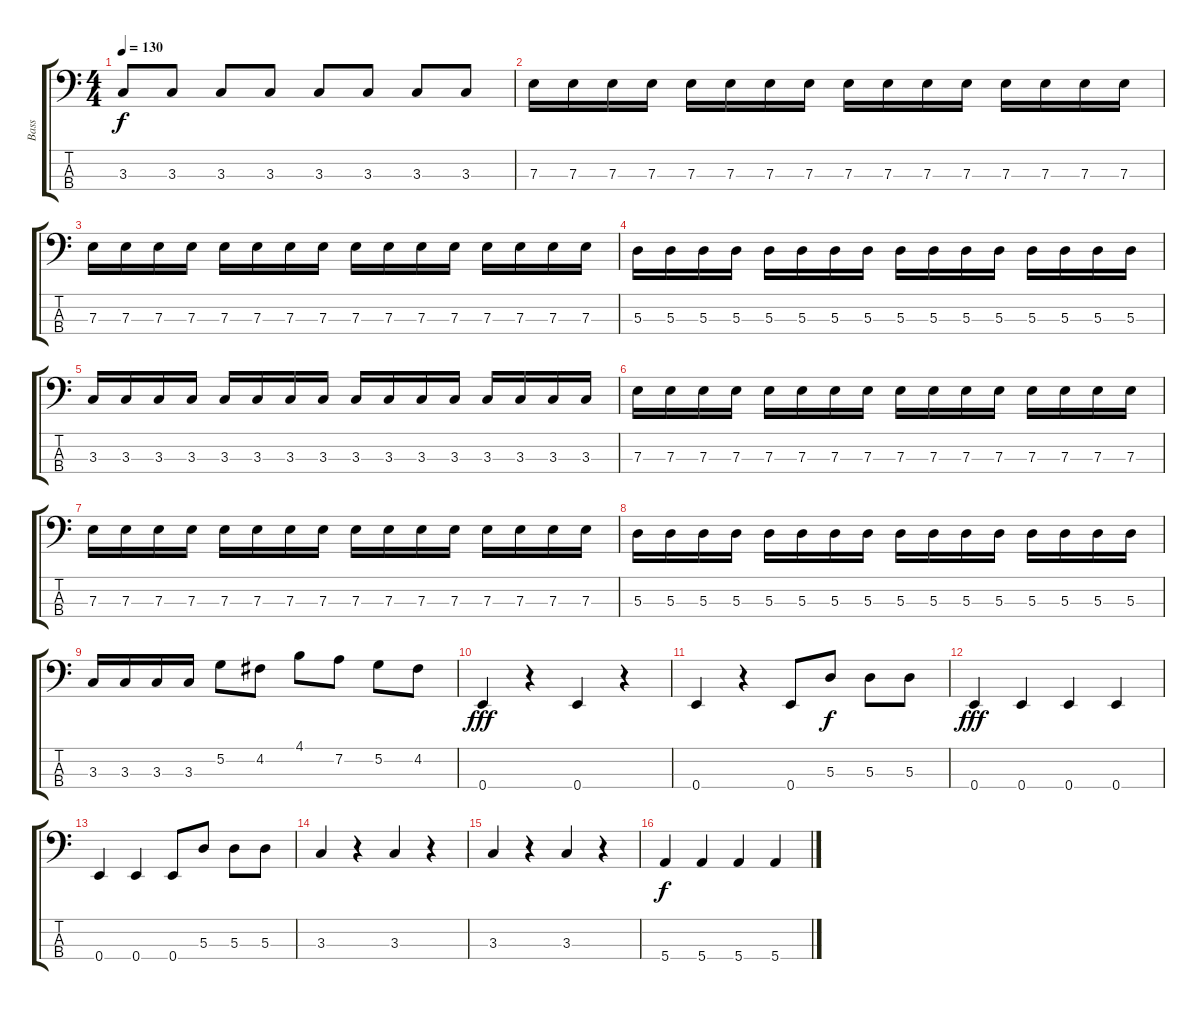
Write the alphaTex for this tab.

\track ("Bass" "Bass") {instrument electricbassfinger}
\staff {score tabs}
\tuning (G2 D2 A1 E1) {hide}
\ts (4 4)
\tempo 130
\clef f4
\ks c
3.3.8{dy f} 3.3.8 3.3.8 3.3.8 3.3.8 3.3.8 3.3.8 3.3.8 |
7.3.16 7.3.16 7.3.16 7.3.16 7.3.16 7.3.16 7.3.16 7.3.16 7.3.16 7.3.16 7.3.16 7.3.16 7.3.16 7.3.16 7.3.16 7.3.16 |
7.3.16 7.3.16 7.3.16 7.3.16 7.3.16 7.3.16 7.3.16 7.3.16 7.3.16 7.3.16 7.3.16 7.3.16 7.3.16 7.3.16 7.3.16 7.3.16 |
5.3.16 5.3.16 5.3.16 5.3.16 5.3.16 5.3.16 5.3.16 5.3.16 5.3.16 5.3.16 5.3.16 5.3.16 5.3.16 5.3.16 5.3.16 5.3.16 |
3.3.16 3.3.16 3.3.16 3.3.16 3.3.16 3.3.16 3.3.16 3.3.16 3.3.16 3.3.16 3.3.16 3.3.16 3.3.16 3.3.16 3.3.16 3.3.16 |
7.3.16 7.3.16 7.3.16 7.3.16 7.3.16 7.3.16 7.3.16 7.3.16 7.3.16 7.3.16 7.3.16 7.3.16 7.3.16 7.3.16 7.3.16 7.3.16 |
7.3.16 7.3.16 7.3.16 7.3.16 7.3.16 7.3.16 7.3.16 7.3.16 7.3.16 7.3.16 7.3.16 7.3.16 7.3.16 7.3.16 7.3.16 7.3.16 |
5.3.16 5.3.16 5.3.16 5.3.16 5.3.16 5.3.16 5.3.16 5.3.16 5.3.16 5.3.16 5.3.16 5.3.16 5.3.16 5.3.16 5.3.16 5.3.16 |
3.3.16 3.3.16 3.3.16 3.3.16 5.2.8 4.2.8 4.1.8 7.2.8 5.2.8 4.2.8 |
0.4.4{dy fff} r.4 0.4.4 r.4 |
0.4.4 r.4 0.4.8 5.3.8{dy f} 5.3.8 5.3.8 |
0.4.4{dy fff} 0.4.4 0.4.4 0.4.4 |
0.4.4 0.4.4 0.4.8 5.3.8 5.3.8 5.3.8 |
3.3.4 r.4 3.3.4 r.4 |
3.3.4 r.4 3.3.4 r.4 |
5.4.4{dy f} 5.4.4 5.4.4 5.4.4
